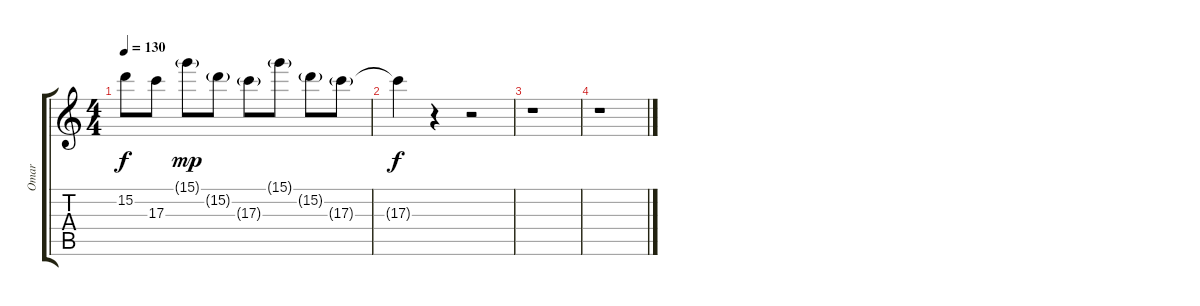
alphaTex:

\track ("Omar" "Omar") {instrument distortionguitar}
\staff {score tabs}
\tuning (E4 B3 G3 D3 A2 E2) {hide}
\ts (4 4)
\tempo 130
\clef g2
\ks c
15.2.8{dy f} 17.3.8 15.1{g}.8{dy mp} 15.2{g}.8 17.3{g}.8 15.1{g}.8 15.2{g}.8 17.3{g}.8 |
17.3{t}.4{dy f} r.4 r.2 |
r.1 |
r.1
